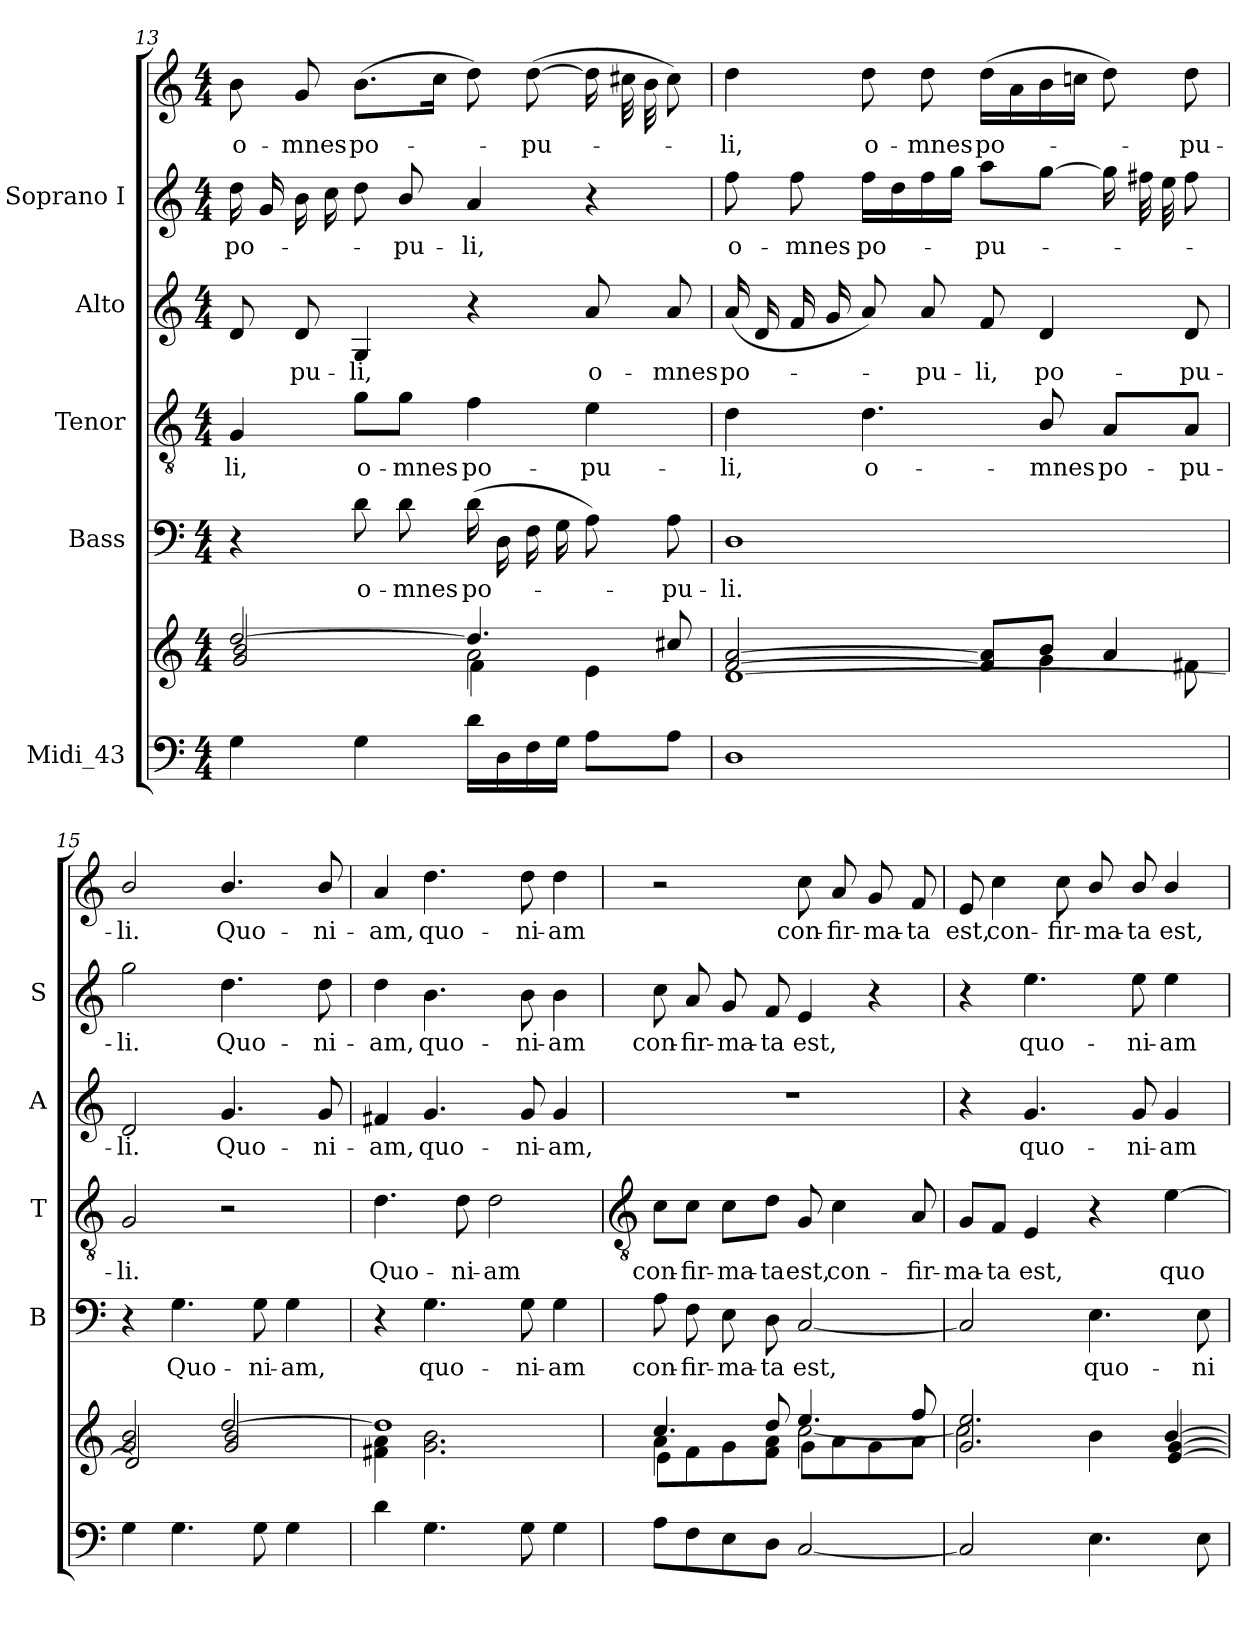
**kern	**kern	**kern	**text	**kern	**text	**kern	**text	**kern	**text	**kern	**text
*part5	*part5	*part4	*part4	*part3	*part3	*part2	*part2	*part1	*part1	*part1	*part1
*staff7	*staff6	*staff5	*staff5	*staff4	*staff4	*staff3	*staff3	*staff2	*staff2	*staff1	*staff1
*I"Midi_43	*	*I"Bass	*	*I"Tenor	*	*I"Alto	*	*I"Soprano I	*	*	*
*	*	*I'B	*	*I'T	*	*I'A	*	*I'S	*	*	*
!!LO:LB:g=z
*clefF4	*clefG2	*clefF4	*	*clefGv2	*	*clefG2	*	*clefG2	*	*clefG2	*
*k[]	*k[]	*k[]	*	*k[]	*	*k[]	*	*k[]	*	*k[]	*
*C:	*C:	*C:	*	*C:	*	*C:	*	*C:	*	*C:	*
*M4/4	*M4/4	*M4/4	*	*M4/4	*	*M4/4	*	*M4/4	*	*M4/4	*
=13	=13	=13	=13	=13	=13	=13	=13	=13	=13	=13	=13
*	*^	*	*	*	*	*	*	*	*	*	*
*	*	*^	*	*	*	*	*	*	*	*	*	*
!	!	!	!	!	!	!	!LO:LY:b	!	!	!	!LO:LY:b	!	!LO:LY:b
4G	[2dd/	2ryy	2g/ 2b/	4r	.	4G	-li,	8d	.	16ddLL	po-	8b	o-
.	.	.	.	.	.	.	.	.	.	16g	.	.	.
!	!	!	!	!	!	!	!	!	!LO:LY:b	!	!	!	!LO:LY:b
.	.	.	.	.	.	.	.	8d	pu-	16b	.	8g	-mnes
.	.	.	.	.	.	.	.	.	.	16cc	.	.	.
!	!	!	!	!	!LO:LY:b	!	!LO:LY:b	!	!LO:LY:b	!	!	!	!LO:LY:b
4G	.	.	.	8d	o-	8g\L	o-	4G	-li,	8ddJ	.	(>8.bL	po-
!	!	!	!	!	!LO:LY:b	!	!LO:LY:b	!	!	!	!LO:LY:b	!	!
.	.	.	.	8d	-mnes	8g\J	-mnes	.	.	8b/	pu-	.	.
.	.	.	.	.	.	.	.	.	.	.	.	16ccJ	.
!	!	!	!	!	!LO:LY:b	!	!LO:LY:b	!	!	!	!LO:LY:b	!	!
16dLL	4.dd/]	2a\	4f\	(>16dLL	po-	4f	po-	4r	.	4a	-li,	8dd)	.
16D	.	.	.	16D	.	.	.	.	.	.	.	.	.
!	!	!	!	!	!	!	!	!	!	!	!	!	!LO:LY:b
16F	.	.	.	16F	.	.	.	.	.	.	.	(>[8ddL	pu-
16GJJ	.	.	.	16G	.	.	.	.	.	.	.	.	.
!	!	!	!	!	!	!	!LO:LY:b	!	!LO:LY:b	!	!	!	!
8AL	.	.	4e\	8AJ)	.	4e	-pu-	8a	o-	4r	.	16ddL]	.
.	.	.	.	.	.	.	.	.	.	.	.	32cc#XL	.
.	.	.	.	.	.	.	.	.	.	.	.	32b	.
!	!	!	!	!	!LO:LY:b	!	!	!	!LO:LY:b	!	!	!	!
8AJ	8cc#X/	.	.	8A	pu-	.	.	8a	-mnes	.	.	8cc#J)	.
=14	=14	=14	=14	=14	=14	=14	=14	=14	=14	=14	=14	=14	=14
!	!	!	!	!	!LO:LY:b	!	!LO:LY:b	!	!LO:LY:b	!	!LO:LY:b	!	!LO:LY:b
1D	[2f/ [2a/	2ryy	[1d\	1D	-li.	4d	-li,	(<16aLL	po-	8ff	-o-	4dd	li,
.	.	.	.	.	.	.	.	16d	.	.	.	.	.
!	!	!	!	!	!	!	!	!	!	!	!LO:LY:b	!	!
.	.	.	.	.	.	.	.	16f	.	8ff	-mnes	.	.
.	.	.	.	.	.	.	.	16g	.	.	.	.	.
!	!	!	!	!	!	!	!LO:LY:b	!	!	!	!LO:LY:b	!	!LO:LY:b
.	.	.	.	.	.	4.d	o-	8aJ)	.	16ffLL	po-	8dd	o-
.	.	.	.	.	.	.	.	.	.	16dd	.	.	.
!	!	!	!	!	!	!	!	!	!LO:LY:b	!	!	!	!LO:LY:b
.	.	.	.	.	.	.	.	8a	pu-	16ff	.	8dd	-mnes
.	.	.	.	.	.	.	.	.	.	16ggJJ	.	.	.
!	!	!	!	!	!	!	!	!	!LO:LY:b	!	!LO:LY:b	!	!LO:LY:b
.	8f/] 8a/]L	8ryy	.	.	.	.	.	8f	-li,	8aaL	pu-	(>16ddLL	po-
.	.	.	.	.	.	.	.	.	.	.	.	16a	.
!	!	!	!	!	!	!	!LO:LY:b	!	!LO:LY:b	!	!	!	!
.	8b/J	4g\	.	.	.	8B/	-mnes	4d	po-	[8ggJ	.	16b	.
.	.	.	.	.	.	.	.	.	.	.	.	16ccnJJ	.
!	!	!	!	!	!	!	!LO:LY:b	!	!	!	!	!	!
.	4a/	.	.	.	.	8A/L	po-	.	.	16ggLL]	.	8dd)	.
.	.	.	.	.	.	.	.	.	.	32ff#XL	.	.	.
.	.	.	.	.	.	.	.	.	.	32ee	.	.	.
!	!	!	!	!	!	!	!LO:LY:b	!	!LO:LY:b	!	!	!	!LO:LY:b
.	.	8f#X\	.	.	.	8A/J	-pu-	8d	-pu-	8ff#J	.	8dd	pu-
=15	=15	=15	=15	=15	=15	=15	=15	=15	=15	=15	=15	=15	=15
!	!	!	!	!	!	!	!LO:LY:b	!	!LO:LY:b	!	!LO:LY:b	!	!LO:LY:b
4G	2g/ 2b/	1ryy	2d/]	4r	.	2G	-li.	2d	-li.	2gg	-li.	2b/	li.
!	!	!	!	!	!LO:LY:b	!	!	!	!	!	!	!	!
4.G	.	.	.	4.G	Quo-	.	.	.	.	.	.	.	.
!	!	!	!	!	!	!	!	!	!LO:LY:b	!	!LO:LY:b	!	!LO:LY:b
.	[2dd/	.	2g/ 2b/	.	.	2r	.	4.g	Quo-	4.dd	Quo-	4.b/	Quo-
!	!	!	!	!	!LO:LY:b	!	!	!	!	!	!	!	!
8G	.	.	.	8G	-ni-	.	.	.	.	.	.	.	.
!	!	!	!	!	!LO:LY:b	!	!	!	!	!	!	!	!
4G	.	.	.	4G	-am,	.	.	.	.	.	.	.	.
!	!	!	!	!	!	!	!	!	!LO:LY:b	!	!LO:LY:b	!	!LO:LY:b
.	.	.	.	.	.	.	.	8g	-ni-	8dd	-ni-	8b/	-ni-
=16	=16	=16	=16	=16	=16	=16	=16	=16	=16	=16	=16	=16	=16
!	!	!	!	!	!	!	!LO:LY:b	!	!LO:LY:b	!	!LO:LY:b	!	!LO:LY:b
4d	1dd/]	1ryy	4f#X\ 4a\	4r	.	4.d	Quo-	4f#X	-am,	4dd	am,	4a	-am,
!	!	!	!	!	!LO:LY:b	!	!	!	!LO:LY:b	!	!LO:LY:b	!	!LO:LY:b
4.G	.	.	2.g\ 2.b\	4.G	quo-	.	.	4.g	quo-	4.b	quo-	4.dd	quo-
!	!	!	!	!	!	!	!LO:LY:b	!	!	!	!	!	!
.	.	.	.	.	.	8d	-ni-	.	.	.	.	.	.
!	!	!	!	!	!	!	!LO:LY:b	!	!	!	!	!	!
.	.	.	.	.	.	2d	-am	.	.	.	.	.	.
!	!	!	!	!	!LO:LY:b	!	!	!	!LO:LY:b	!	!LO:LY:b	!	!LO:LY:b
8G	.	.	.	8G	-ni-	.	.	8g	-ni-	8b	-ni-	8dd	-ni-
!	!	!	!	!	!LO:LY:b	!	!	!	!LO:LY:b	!	!LO:LY:b	!	!LO:LY:b
4G	.	.	.	4G	-am	.	.	4g	-am,	4b	-am	4dd	-am
!!LO:LB:g=z
=17	=17	=17	=17	=17	=17	=17	=17	=17	=17	=17	=17	=17	=17
*	*	*	*	*	*	*clefGv2	*	*	*	*	*	*	*
!	!	!	!	!	!LO:LY:b	!	!LO:LY:b	!	!	!	!LO:LY:b	!	!
8AL	4.cc/	4a\	8e\L	8A	con-	8c\L	con-	1r	.	8cc	con-	2r	.
!	!	!	!	!	!LO:LY:b	!	!LO:LY:b	!	!	!	!LO:LY:b	!	!
8F	.	.	8f\	8F	-fir-	8c\J	-fir-	.	.	8a	-fir-	.	.
!	!	!	!	!	!LO:LY:b	!	!LO:LY:b	!	!	!	!LO:LY:b	!	!
8E	.	4ryy	8g\	8E	-ma-	8c\L	-ma-	.	.	8g	-ma-	.	.
!	!	!	!	!	!LO:LY:b	!	!LO:LY:b	!	!	!	!LO:LY:b	!	!
8DJ	8dd/	.	8f\ 8a\J	8D	-ta	8d\J	-ta	.	.	8f	-ta	.	.
!	!	!	!	!	!LO:LY:b	!	!LO:LY:b	!	!	!	!LO:LY:b	!	!LO:LY:b
[2C	4.ee/	[2cc\	8g\L	[2C	est,	8G	est,	.	.	4e	est,	8cc	con-
!	!	!	!	!	!	!	!LO:LY:b	!	!	!	!	!	!LO:LY:b
.	.	.	8a\	.	.	4c	con-	.	.	.	.	8a	-fir-
!	!	!	!	!	!	!	!	!	!	!	!	!	!LO:LY:b
.	.	.	8g\	.	.	.	.	.	.	4r	.	8g	-ma-
!	!	!	!	!	!	!	!LO:LY:b	!	!	!	!	!	!LO:LY:b
.	8ff/	.	8a\J	.	.	8A	-fir-	.	.	.	.	8f	-ta
=18	=18	=18	=18	=18	=18	=18	=18	=18	=18	=18	=18	=18	=18
!	!	!	!	!	!	!	!LO:LY:b	!	!	!	!	!	!LO:LY:b
2C]	2.g/ 2.ee/	2cc\]	2ryy	2C]	.	8G/L	-ma-	4r	.	4r	.	8e	est,
!	!	!	!	!	!	!	!LO:LY:b	!	!	!	!	!	!LO:LY:b
.	.	.	.	.	.	8F/J	-ta	.	.	.	.	4cc	con-
!	!	!	!	!	!	!	!LO:LY:b	!	!LO:LY:b	!	!LO:LY:b	!	!
.	.	.	.	.	.	4E	est,	4.g	quo-	4.ee	quo-	.	.
!	!	!	!	!	!	!	!	!	!	!	!	!	!LO:LY:b
.	.	.	.	.	.	.	.	.	.	.	.	8cc	-fir-
!	!	!	!	!	!LO:LY:b	!	!	!	!	!	!	!	!LO:LY:b
4.E	.	2ryy	4b\	4.E	quo-	4r	.	.	.	.	.	8b/	-ma-
!	!	!	!	!	!	!	!	!	!LO:LY:b	!	!LO:LY:b	!	!LO:LY:b
.	.	.	.	.	.	.	.	8g	-ni-	8ee	-ni-	8b/	-ta
!	!	!	!	!	!	!	!LO:LY:b	!	!LO:LY:b	!	!LO:LY:b	!	!LO:LY:b
.	[4b/	.	[4e/ [4g/	.	.	[4e	quo-	4g	-am	4ee	-am	4b/	est,
!	!	!	!	!	!LO:LY:b	!	!	!	!	!	!	!	!
8E	.	.	.	8E	-ni-	.	.	.	.	.	.	.	.
*	*v	*v	*v	*	*	*	*	*	*	*	*	*	*
=	=	=	=	=	=	=	=	=	=	=	=
*-	*-	*-	*-	*-	*-	*-	*-	*-	*-	*-	*-
